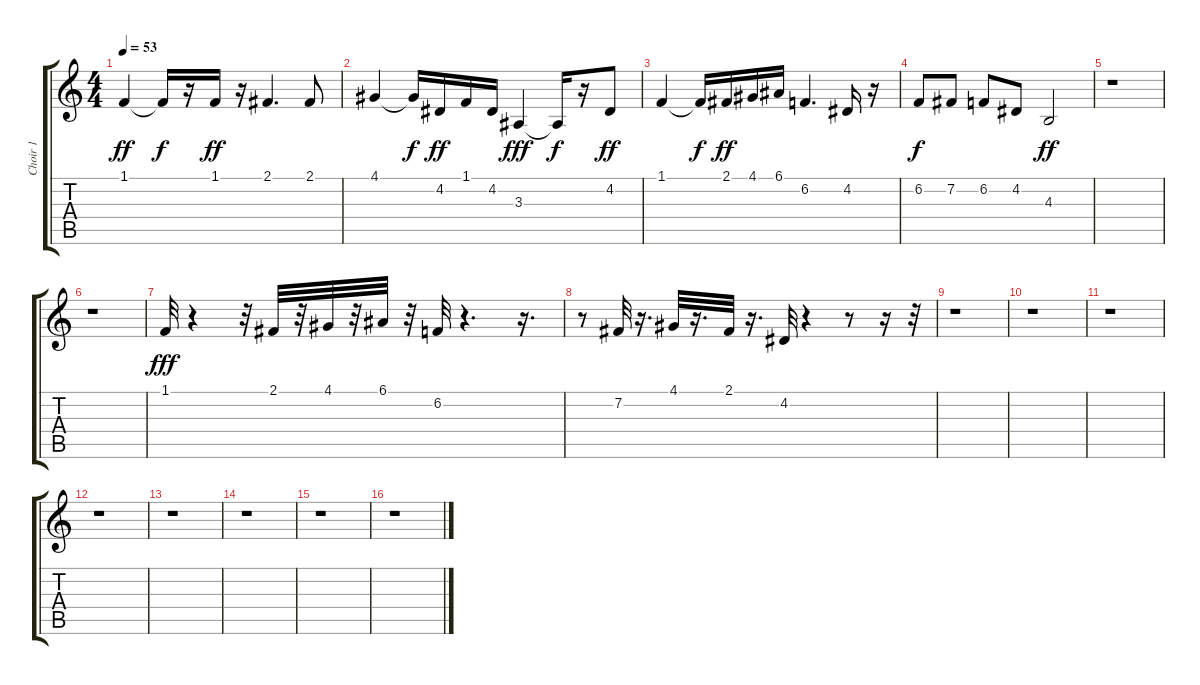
\track ("Choir 1" "Choir 1") {instrument choiraahs}
\staff {score tabs}
\tuning (E4 B3 G3 D3 A2 E2) {hide}
\ts (4 4)
\tempo 53
\clef g2
\ks c
1.1.4{dy ff} 1.1{t}.16{dy f} r.16 1.1.16{dy ff} r.16 2.1.4{d} 2.1.8 |
4.1.4 4.1{t}.16{dy f} 4.2.16{dy ff} 1.1.16 4.2.16 3.3.4{dy fff} 3.3{t}.16{dy f} r.16 4.2.8{dy ff} |
1.1.4 1.1{t}.16{dy f} 2.1.16{dy ff} 4.1.16 6.1.16 6.2.4{d} 4.2.16 r.16 |
6.2.8{dy f} 7.2.8 6.2.8 4.2.8 4.3.2{dy ff} |
r.1 |
r.1 |
1.1.32{dy fff} r.4 r.32 2.1.32 r.32 4.1.32 r.32 6.1.32 r.32 6.2.32 r.4{d} r.16{d} |
r.8 7.2.32 r.16{d} 4.1.32 r.16{d} 2.1.32 r.16{d} 4.2.32 r.4 r.8 r.16 r.32 |
r.1 |
r.1 |
r.1 |
r.1 |
r.1 |
r.1 |
r.1 |
r.1
